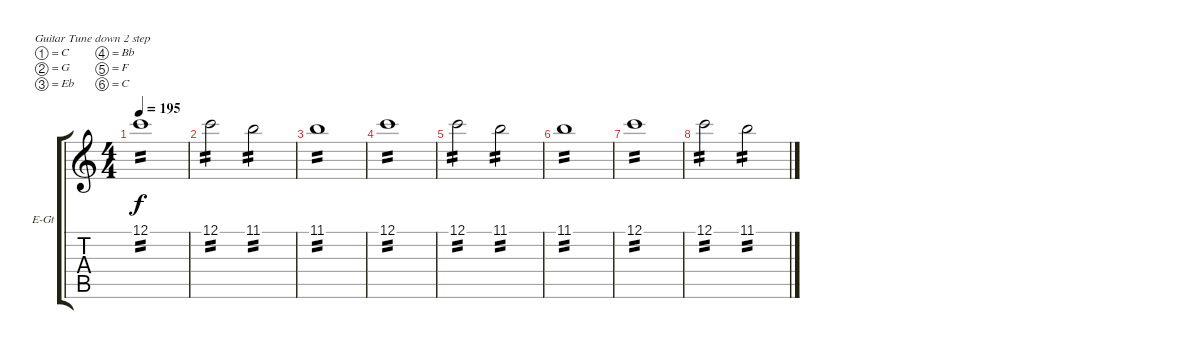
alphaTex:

\defaultSystemsLayout 4
\bracketExtendMode groupsimilarinstruments
\firstSystemTrackNameOrientation horizontal
\otherSystemsTrackNameOrientation horizontal
\track ("Electric Guitar" "E-Gt") {instrument distortionguitar}
\staff {score tabs}
\tuning (C4 G3 Eb3 Bb2 F2 C2)
\ts (4 4)
\tempo 195
\clef g2
\ks c
12.1.1{tp 2 dy f} |
12.1.2{tp 2} 11.1.2{tp 2} |
11.1.1{tp 2} |
12.1.1{tp 2} |
12.1.2{tp 2} 11.1.2{tp 2} |
11.1.1{tp 2} |
12.1.1{tp 2} |
12.1.2{tp 2} 11.1.2{tp 2}
